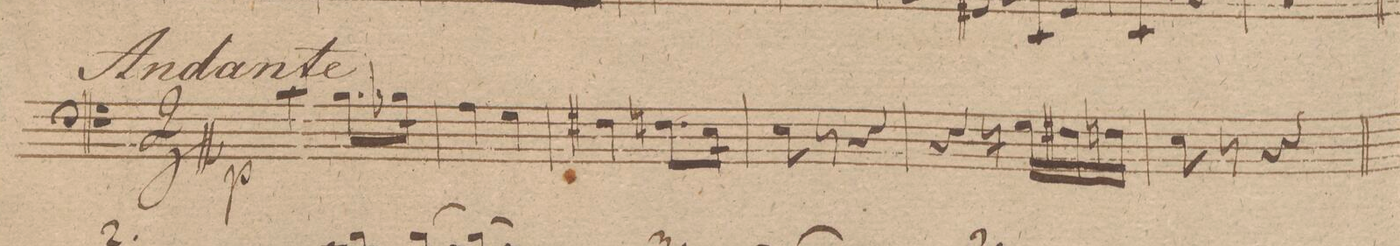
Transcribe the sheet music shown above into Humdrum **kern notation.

**kern	**dynam
*I"Fagotto 2do	*
*clefF4	*
*k[f#]	*
*M3/4	*
*k[f#]	*
*a:	*
*M2/4	*
4c\	p
8.B\L	.
16B-X\Jk	.
=97	=97
4A\	.
4G\	.
=98	=98
4F#X\	.
8.Fn\L	.
16E\Jk	.
=99	=99
8E\	.
8r	.
4r	.
=100	=100
4r	.
16r	.
16G\LL	.
16F#X\	.
16Fn\JJ	.
=101	=101
8E\	.
8r	.
4r	.
=102	=102
*-	*-
